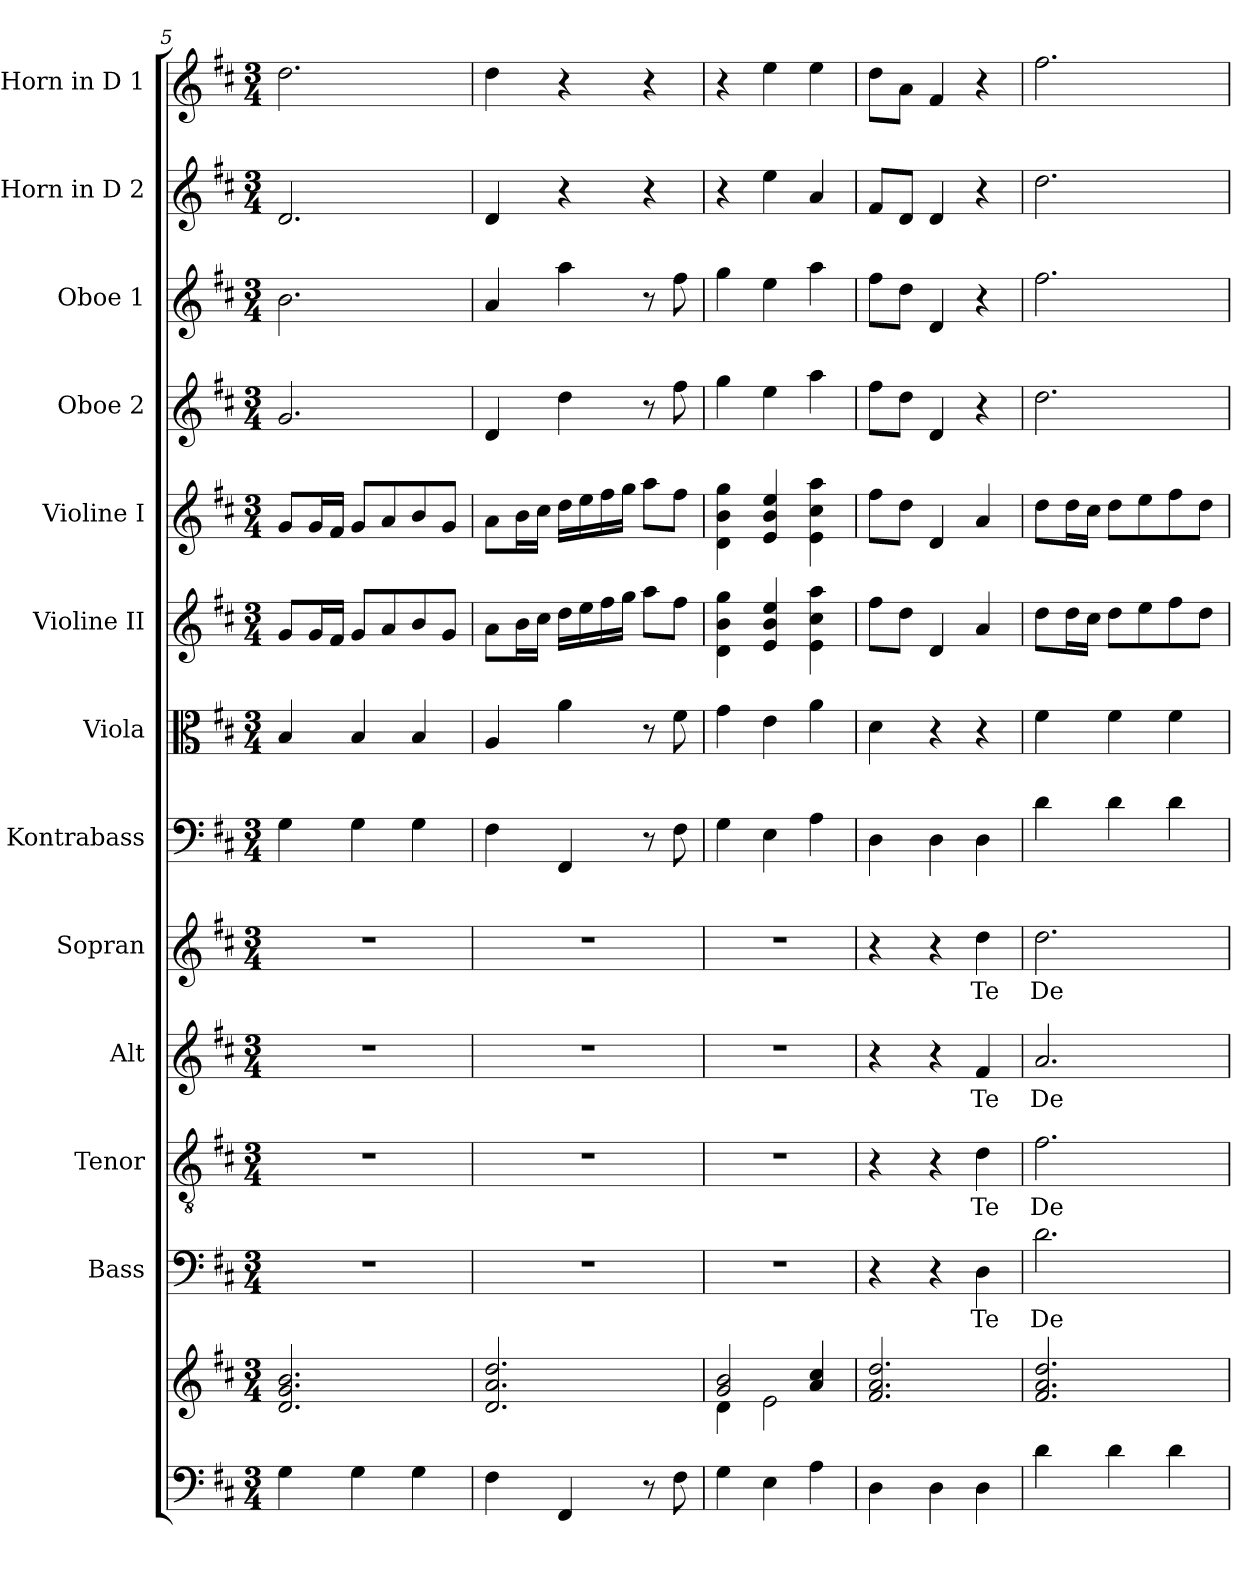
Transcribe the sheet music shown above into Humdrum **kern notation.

**kern	**kern	**kern	**text	**kern	**text	**kern	**text	**kern	**text	**kern	**kern	**kern	**kern	**kern	**kern	**kern	**kern
*part13	*part13	*part12	*part12	*part11	*part11	*part10	*part10	*part9	*part9	*part8	*part7	*part6	*part5	*part4	*part3	*part2	*part1
*staff14	*staff13	*staff12	*staff12	*staff11	*staff11	*staff10	*staff10	*staff9	*staff9	*staff8	*staff7	*staff6	*staff5	*staff4	*staff3	*staff2	*staff1
*	*	*I"Bass	*	*I"Tenor	*	*I"Alt	*	*I"Sopran	*	*I"Kontrabass	*I"Viola	*I"Violine II	*I"Violine I	*I"Oboe 2	*I"Oboe 1	*I"Horn in D 2	*I"Horn in D 1
*	*	*I'B.	*	*I'T.	*	*I'A.	*	*I'S.	*	*I'Kb.	*I'Vla.	*I'Vl. II	*I'Vl. I	*I'Ob. 2	*I'Ob. 1	*	*
*clefF4	*clefG2	*clefF4	*	*clefGv2	*	*clefG2	*	*clefG2	*	*clefF4	*clefC3	*clefG2	*clefG2	*clefG2	*clefG2	*clefG2	*clefG2
*	*	*	*	*	*	*	*	*	*	*ITrd7c12	*	*	*	*	*	*ITrd7c12	*ITrd7c12
*k[f#c#]	*k[f#c#]	*k[f#c#]	*	*k[f#c#]	*	*k[f#c#]	*	*k[f#c#]	*	*k[f#c#]	*k[f#c#]	*k[f#c#]	*k[f#c#]	*k[f#c#]	*k[f#c#]	*k[f#c#]	*k[f#c#]
*D:	*D:	*D:	*	*D:	*	*D:	*	*D:	*	*D:	*D:	*D:	*D:	*D:	*D:	*D:	*D:
*M3/4	*M3/4	*M3/4	*	*M3/4	*	*M3/4	*	*M3/4	*	*M3/4	*M3/4	*M3/4	*M3/4	*M3/4	*M3/4	*M3/4	*M3/4
=5	=5	=5	=5	=5	=5	=5	=5	=5	=5	=5	=5	=5	=5	=5	=5	=5	=5
4G\	2.d/ 2.g/ 2.b/	2.r	.	2.r	.	2.r	.	2.r	.	4GG\	4B/	8g/L	8g/L	2.g/	2.b\	2.D/	2.d\
.	.	.	.	.	.	.	.	.	.	.	.	16g/L	16g/L	.	.	.	.
.	.	.	.	.	.	.	.	.	.	.	.	16f#/JJ	16f#/JJ	.	.	.	.
4G\	.	.	.	.	.	.	.	.	.	4GG\	4B/	8g/L	8g/L	.	.	.	.
.	.	.	.	.	.	.	.	.	.	.	.	8a/	8a/	.	.	.	.
4G\	.	.	.	.	.	.	.	.	.	4GG\	4B/	8b/	8b/	.	.	.	.
.	.	.	.	.	.	.	.	.	.	.	.	8g/J	8g/J	.	.	.	.
!!LO:PB:g=z
=6	=6	=6	=6	=6	=6	=6	=6	=6	=6	=6	=6	=6	=6	=6	=6	=6	=6
4F#\	2.d/ 2.a/ 2.dd/	2.r	.	2.r	.	2.r	.	2.r	.	4FF#\	4A/	8a\L	8a\L	4d/	4a/	4D/	4d\
.	.	.	.	.	.	.	.	.	.	.	.	16b\L	16b\L	.	.	.	.
.	.	.	.	.	.	.	.	.	.	.	.	16cc#\JJ	16cc#\JJ	.	.	.	.
4FF#/	.	.	.	.	.	.	.	.	.	4FFF#/	4a\	16dd\LL	16dd\LL	4dd\	4aa\	4r	4r
.	.	.	.	.	.	.	.	.	.	.	.	16ee\	16ee\	.	.	.	.
.	.	.	.	.	.	.	.	.	.	.	.	16ff#\	16ff#\	.	.	.	.
.	.	.	.	.	.	.	.	.	.	.	.	16gg\JJ	16gg\JJ	.	.	.	.
8r	.	.	.	.	.	.	.	.	.	8r	8r	8aa\L	8aa\L	8r	8r	4r	4r
8F#\	.	.	.	.	.	.	.	.	.	8FF#\	8f#\	8ff#\J	8ff#\J	8ff#\	8ff#\	.	.
=7	=7	=7	=7	=7	=7	=7	=7	=7	=7	=7	=7	=7	=7	=7	=7	=7	=7
*	*^	*	*	*	*	*	*	*	*	*	*	*	*	*	*	*	*
4G\	2g/ 2b/	4d\	2.r	.	2.r	.	2.r	.	2.r	.	4GG\	4g\	4d\ 4b\ 4gg\	4d\ 4b\ 4gg\	4gg\	4gg\	4r	4r
4E\	.	2e\	.	.	.	.	.	.	.	.	4EE\	4e\	4e/ 4b/ 4ee/	4e/ 4b/ 4ee/	4ee\	4ee\	4e\	4e\
4A\	4a/ 4cc#/	.	.	.	.	.	.	.	.	.	4AA\	4a\	4e\ 4cc#\ 4aa\	4e\ 4cc#\ 4aa\	4aa\	4aa\	4A/	4e\
*	*v	*v	*	*	*	*	*	*	*	*	*	*	*	*	*	*	*	*
=8	=8	=8	=8	=8	=8	=8	=8	=8	=8	=8	=8	=8	=8	=8	=8	=8	=8
4D\	2.f#/ 2.a/ 2.dd/	4r	.	4r	.	4r	.	4r	.	4DD\	4d\	8ff#\L	8ff#\L	8ff#\L	8ff#\L	8F#/L	8d\L
.	.	.	.	.	.	.	.	.	.	.	.	8dd\J	8dd\J	8dd\J	8dd\J	8D/J	8A\J
4D\	.	4r	.	4r	.	4r	.	4r	.	4DD\	4r	4d/	4d/	4d/	4d/	4D/	4F#/
!	!	!	!LO:LY:b	!	!LO:LY:b	!	!LO:LY:b	!	!LO:LY:b	!	!	!	!	!	!	!	!
4D\	.	4D\	Te	4d\	Te	4f#/	Te	4dd\	Te	4DD\	4r	4a/	4a/	4r	4r	4r	4r
=9	=9	=9	=9	=9	=9	=9	=9	=9	=9	=9	=9	=9	=9	=9	=9	=9	=9
!	!	!	!LO:LY:b	!	!LO:LY:b	!	!LO:LY:b	!	!LO:LY:b	!	!	!	!	!	!	!	!
4d\	2.f#/ 2.a/ 2.dd/	2.d\	De-	2.f#\	De-	2.a/	De-	2.dd\	De-	4D\	4f#\	8dd\L	8dd\L	2.dd\	2.ff#\	2.d\	2.f#\
.	.	.	.	.	.	.	.	.	.	.	.	16dd\L	16dd\L	.	.	.	.
.	.	.	.	.	.	.	.	.	.	.	.	16cc#\JJ	16cc#\JJ	.	.	.	.
4d\	.	.	.	.	.	.	.	.	.	4D\	4f#\	8dd\L	8dd\L	.	.	.	.
.	.	.	.	.	.	.	.	.	.	.	.	8ee\	8ee\	.	.	.	.
4d\	.	.	.	.	.	.	.	.	.	4D\	4f#\	8ff#\	8ff#\	.	.	.	.
.	.	.	.	.	.	.	.	.	.	.	.	8dd\J	8dd\J	.	.	.	.
=	=	=	=	=	=	=	=	=	=	=	=	=	=	=	=	=	=
*-	*-	*-	*-	*-	*-	*-	*-	*-	*-	*-	*-	*-	*-	*-	*-	*-	*-
